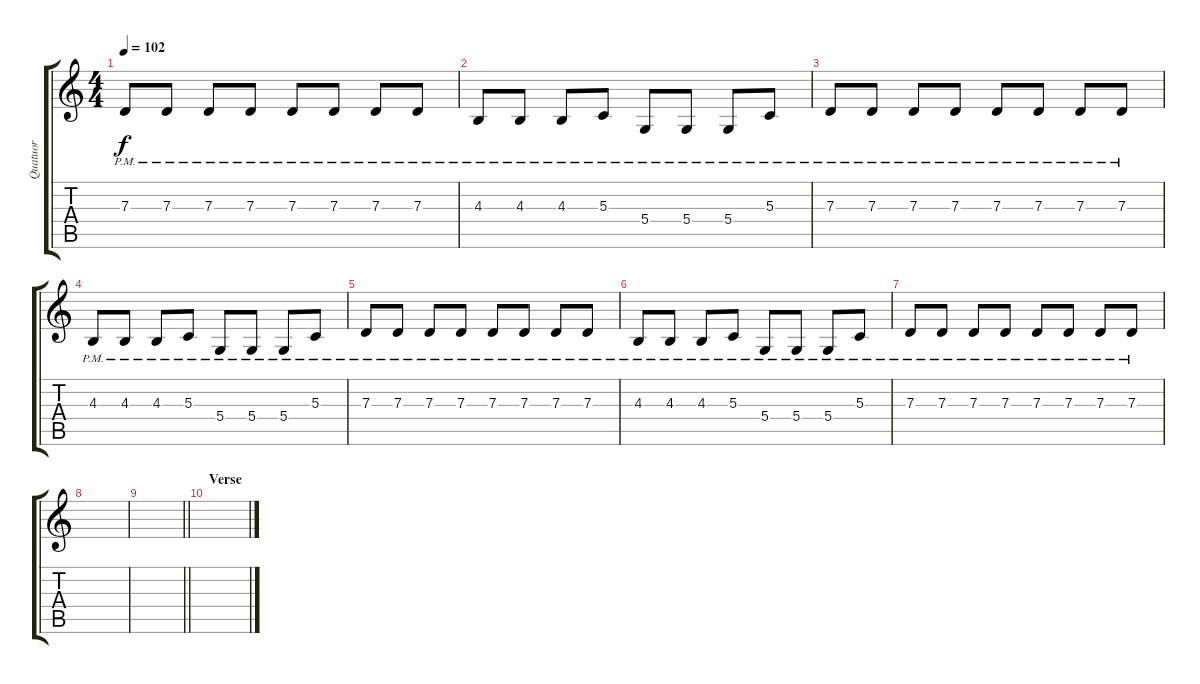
\track ("Quatuor" "Quatuor") {instrument stringensemble1}
\staff {score tabs}
\tuning (E4 B3 G3 D3 A2 E2) {hide}
\ts (4 4)
\tempo 102
\clef g2
\ks c
7.3{pm}.8{dy f volume 11} 7.3{pm}.8 7.3{pm}.8 7.3{pm}.8 7.3{pm}.8 7.3{pm}.8 7.3{pm}.8 7.3{pm}.8 |
4.3{pm}.8 4.3{pm}.8 4.3{pm}.8 5.3{pm}.8 5.4{pm}.8 5.4{pm}.8 5.4{pm}.8 5.3{pm}.8 |
7.3{pm}.8 7.3{pm}.8 7.3{pm}.8 7.3{pm}.8 7.3{pm}.8 7.3{pm}.8 7.3{pm}.8 7.3{pm}.8 |
4.3{pm}.8 4.3{pm}.8 4.3{pm}.8 5.3{pm}.8 5.4{pm}.8 5.4{pm}.8 5.4{pm}.8 5.3{pm}.8 |
7.3{pm}.8 7.3{pm}.8 7.3{pm}.8 7.3{pm}.8 7.3{pm}.8 7.3{pm}.8 7.3{pm}.8 7.3{pm}.8 |
4.3{pm}.8 4.3{pm}.8 4.3{pm}.8 5.3{pm}.8 5.4{pm}.8 5.4{pm}.8 5.4{pm}.8 5.3{pm}.8 |
7.3{pm}.8 7.3{pm}.8 7.3{pm}.8 7.3{pm}.8 7.3{pm}.8 7.3{pm}.8 7.3{pm}.8 7.3{pm}.8 |
|
\barLineRight lightlight
|
\section ("" "Verse")
